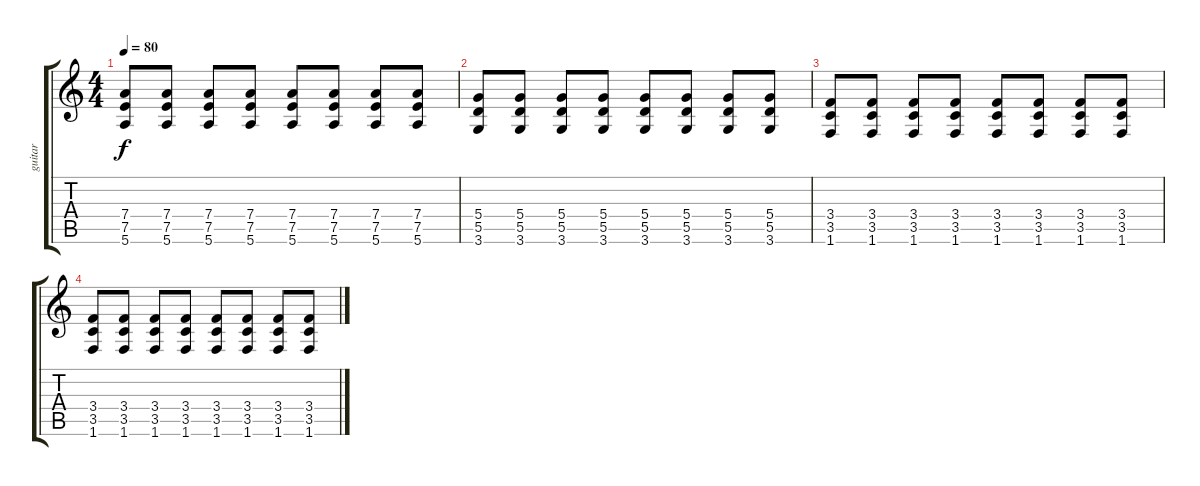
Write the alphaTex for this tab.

\track ("guitar " "guitar ") {instrument acousticguitarsteel}
\staff {score tabs}
\tuning (E4 B3 G3 D3 A2 E2) {hide}
\ts (4 4)
\tempo 80
\clef g2
\ks c
(7.4 7.5 5.6).8{dy f} (7.4 7.5 5.6).8 (7.4 7.5 5.6).8 (7.4 7.5 5.6).8 (7.4 7.5 5.6).8 (7.4 7.5 5.6).8 (7.4 7.5 5.6).8 (7.4 7.5 5.6).8 |
(5.4 5.5 3.6).8 (5.4 5.5 3.6).8 (5.4 5.5 3.6).8 (5.4 5.5 3.6).8 (5.4 5.5 3.6).8 (5.4 5.5 3.6).8 (5.4 5.5 3.6).8 (5.4 5.5 3.6).8 |
(3.4 3.5 1.6).8 (3.4 3.5 1.6).8 (3.4 3.5 1.6).8 (3.4 3.5 1.6).8 (3.4 3.5 1.6).8 (3.4 3.5 1.6).8 (3.4 3.5 1.6).8 (3.4 3.5 1.6).8 |
(3.4 3.5 1.6).8 (3.4 3.5 1.6).8 (3.4 3.5 1.6).8 (3.4 3.5 1.6).8 (3.4 3.5 1.6).8 (3.4 3.5 1.6).8 (3.4 3.5 1.6).8 (3.4 3.5 1.6).8
